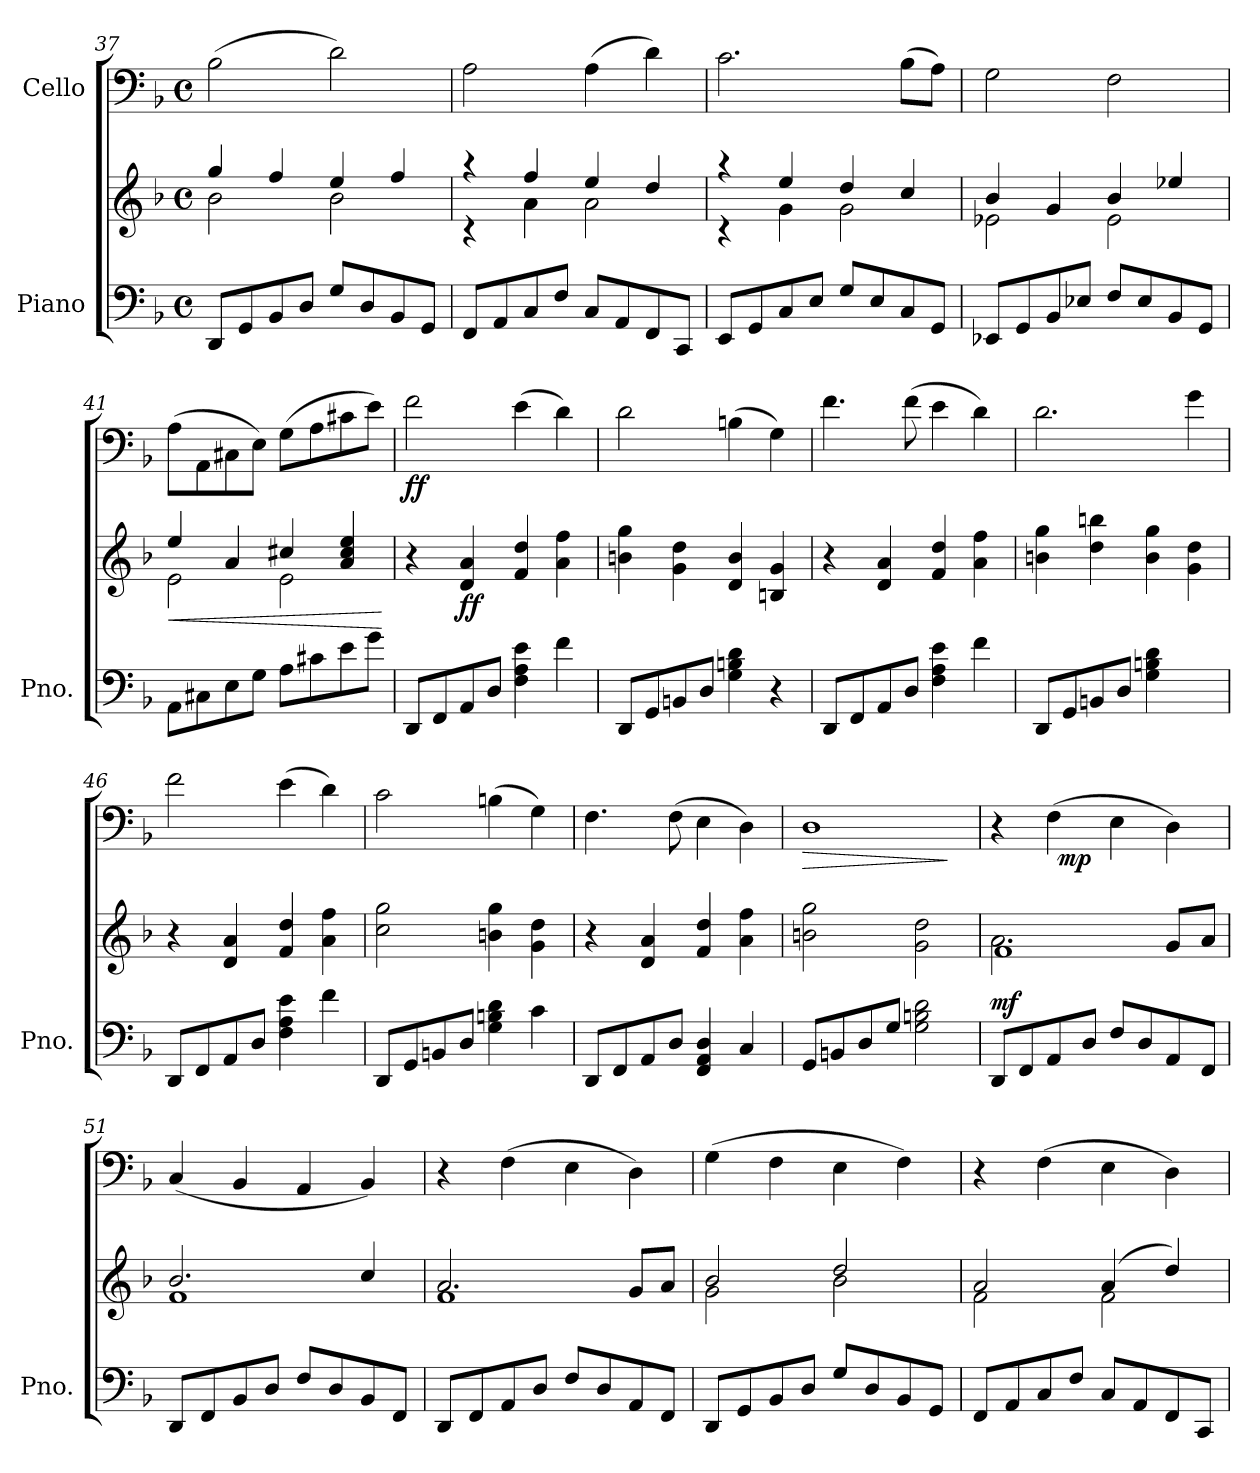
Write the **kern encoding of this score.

**kern	**kern	**dynam	**kern	**dynam
*part2	*part2	*part2	*part1	*part1
*staff3	*staff2	*staff2/3	*staff1	*staff1
*I"Piano	*	*	*I"Cello	*
*I'Pno.	*	*	*	*
*clefF4	*clefG2	*	*clefF4	*
*k[b-]	*k[b-]	*	*k[b-]	*
*d:	*d:	*	*d:	*
*M4/4	*M4/4	*	*M4/4	*
*met(c)	*met(c)	*	*met(c)	*
=37	=37	=37	=37	=37
*	*^	*	*	*
8DD/L	4gg/	2b-\	.	(>2B-\	.
8GG/	.	.	.	.	.
8BB-/	4ff/	.	.	.	.
8D/J	.	.	.	.	.
8G/L	4ee/	2b-\	.	2d\)	.
8D/	.	.	.	.	.
8BB-/	4ff/	.	.	.	.
8GG/J	.	.	.	.	.
!!LO:PB:g=z
=38	=38	=38	=38	=38	=38
8FF/L	4raa	4rc	.	2A\	.
8AA/	.	.	.	.	.
8C/	4ff/	4a\	.	.	.
8F/J	.	.	.	.	.
8C/L	4ee/	2a\	.	(>4A\	.
8AA/	.	.	.	.	.
8FF/	4dd/	.	.	4d\)	.
8CC/J	.	.	.	.	.
=39	=39	=39	=39	=39	=39
8EE/L	4raa	4rc	.	2.c\	.
8GG/	.	.	.	.	.
8C/	4ee/	4g\	.	.	.
8E/J	.	.	.	.	.
8G/L	4dd/	2g\	.	.	.
8E/	.	.	.	.	.
8C/	4cc/	.	.	(>8B-\L	.
8GG/J	.	.	.	8A\J)	.
=40	=40	=40	=40	=40	=40
8EE-X/L	4b-/	2e-X\	.	2G\	.
8GG/	.	.	.	.	.
8BB-/	4g/	.	.	.	.
8E-X/J	.	.	.	.	.
8F/L	4b-/	2e-\	.	2F\	.
8E-/	.	.	.	.	.
8BB-/	4ee-X/	.	.	.	.
8GG/J	.	.	.	.	.
=41	=41	=41	=41	=41	=41
!	!	!	!LO:HP:b	!	!
8AA\L	4ee/	2e\	<	(>8A\L	.
8C#X\	.	.	.	8AA\	.
8E\	4a/	.	.	8C#X\	.
8G\J	.	.	.	8E\J)	.
8A\L	4cc#X/	2e\	.	(>8G\L	.
8c#X\	.	.	.	8A\	.
8e\	4a/ 4cc#/ 4ee/	.	.	8c#X\	.
8g\J	.	.	.	8e\J)	.
*	*v	*v	*	*	*
.	.	[	.	.
!!LO:LB:g=z
=42	=42	=42	=42	=42
!	!	!	!	!LO:DY:b
8DD/L	4r	.	2f\	ff
8FF/	.	.	.	.
!	!	!LO:DY:b	!	!
8AA/	4d/ 4a/	ff	.	.
8D/J	.	.	.	.
4F\ 4A\ 4e\	4f/ 4dd/	.	(>4e\	.
4f\	4a\ 4ff\	.	4d\)	.
=43	=43	=43	=43	=43
8DD/L	4bn\ 4gg\	.	2d\	.
8GG/	.	.	.	.
8BBn/	4g\ 4dd\	.	.	.
8D/J	.	.	.	.
4G\ 4Bn\ 4d\	4d/ 4b/	.	(>4Bn\	.
4r	4Bn/ 4g/	.	4G\)	.
=44	=44	=44	=44	=44
8DD/L	4r	.	4.f\	.
8FF/	.	.	.	.
8AA/	4d/ 4a/	.	.	.
8D/J	.	.	(>8f\	.
4F\ 4A\ 4e\	4f/ 4dd/	.	4e\	.
4f\	4a\ 4ff\	.	4d\)	.
=45	=45	=45	=45	=45
8DD/L	4bn\ 4gg\	.	2.d\	.
8GG/	.	.	.	.
8BBn/	4dd\ 4bbn\	.	.	.
8D/J	.	.	.	.
4G\ 4Bn\ 4d\	4b\ 4gg\	.	.	.
4ryy	4g\ 4dd\	.	4g\	.
=46	=46	=46	=46	=46
8DD/L	4r	.	2f\	.
8FF/	.	.	.	.
8AA/	4d/ 4a/	.	.	.
8D/J	.	.	.	.
4F\ 4A\ 4e\	4f/ 4dd/	.	(>4e\	.
4f\	4a\ 4ff\	.	4d\)	.
!!LO:LB:g=z
=47	=47	=47	=47	=47
8DD/L	2cc\ 2gg\	.	2c\	.
8GG/	.	.	.	.
8BBn/	.	.	.	.
8D/J	.	.	.	.
4G\ 4Bn\ 4d\	4bn\ 4gg\	.	(>4Bn\	.
4c\	4g\ 4dd\	.	4G\)	.
=48	=48	=48	=48	=48
8DD/L	4r	.	4.F\	.
8FF/	.	.	.	.
8AA/	4d/ 4a/	.	.	.
8D/J	.	.	(>8F\	.
4FF/ 4AA/ 4D/	4f/ 4dd/	.	4E\	.
4C/	4a\ 4ff\	.	4D\)	.
=49	=49	=49	=49	=49
!	!	!	!	!LO:HP:b
8GG/L	2bn\ 2gg\	.	1D	>
8BBn/	.	.	.	.
8D/	.	.	.	.
8G/J	.	.	.	.
2G\ 2Bn\ 2d\	2g\ 2dd\	.	.	.
.	.	.	.	]
=50	=50	=50	=50	=50
*	*^	*	*	*
!	!	!	!LO:DY:a=2	!	!
*	*	*	*	*^	*
8DD/L	2.a\	1f	mf	4r	4ryy	.
8FF/	.	.	.	.	.	.
8AA/	.	.	.	(>4F\	32ryy	.
!	!	!	!	!	!	!LO:DY:b
.	.	.	.	.	2ryy	mp
8D/J	.	.	.	.	.	.
8F/L	.	.	.	4E\	.	.
8D/	.	.	.	.	.	.
8AA/	8g/L	.	.	4D\)	.	.
.	.	.	.	.	8..ryy	.
8FF/J	8a/J	.	.	.	.	.
*	*	*	*	*v	*v	*
=51	=51	=51	=51	=51	=51
8DD/L	2.b-/	1f	.	(<4C/	.
8FF/	.	.	.	.	.
8BB-/	.	.	.	4BB-/	.
8D/J	.	.	.	.	.
8F/L	.	.	.	4AA/	.
8D/	.	.	.	.	.
8BB-/	4cc/	.	.	4BB-/)	.
8FF/J	.	.	.	.	.
!!LO:PB:g=z
=52	=52	=52	=52	=52	=52
8DD/L	2.a/	1f	.	4r	.
8FF/	.	.	.	.	.
8AA/	.	.	.	(>4F\	.
8D/J	.	.	.	.	.
8F/L	.	.	.	4E\	.
8D/	.	.	.	.	.
8AA/	8g/L	.	.	4D\)	.
8FF/J	8a/J	.	.	.	.
=53	=53	=53	=53	=53	=53
8DD/L	2b-/	2g\	.	(>4G\	.
8GG/	.	.	.	.	.
8BB-/	.	.	.	4F\	.
8D/J	.	.	.	.	.
8G/L	2dd/	2b-\	.	4E\	.
8D/	.	.	.	.	.
8BB-/	.	.	.	4F\)	.
8GG/J	.	.	.	.	.
=54	=54	=54	=54	=54	=54
8FF/L	2a/	2f\	.	4r	.
8AA/	.	.	.	.	.
8C/	.	.	.	(>4F\	.
8F/J	.	.	.	.	.
8C/L	(4a/	2f\	.	4E\	.
8AA/	.	.	.	.	.
8FF/	4dd/)	.	.	4D\)	.
8CC/J	.	.	.	.	.
*	*v	*v	*	*	*
=	=	=	=	=
*-	*-	*-	*-	*-
